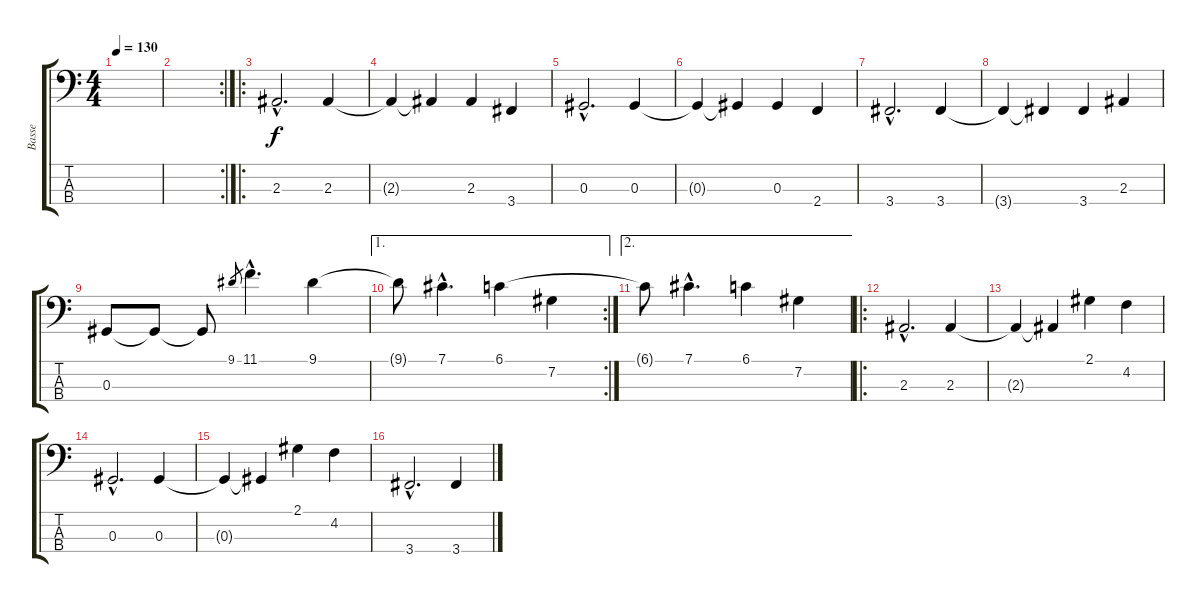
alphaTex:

\track ("Basse" "Basse") {instrument electricbassfinger}
\staff {score tabs}
\tuning (Gb2 Db2 Ab1 Eb1) {hide}
\ts (4 4)
\tempo 130
\clef f4
\ks c
|
\rc 2
|
\ro
2.3{hac}.2{d} 2.3.4 |
2.3{t}.4 2.3{t}.4 2.3.4 3.4.4 |
0.3{hac}.2{d} 0.3.4 |
0.3{t}.4 0.3{t}.4 0.3.4 2.4.4 |
3.4{hac}.2{d} 3.4.4 |
3.4{t}.4 3.4{t}.4 3.4.4 2.3.4 |
0.3.8 0.3{t}.8 0.3{t}.8 9.1.8{gr} 11.1{hac}.4{d} 9.1.4 |
\ae 1
\rc 2
9.1{t}.8 7.1{hac}.4{d} 6.1.4 7.2.4 |
\ae 2
6.1{t}.8 7.1{hac}.4{d} 6.1.4 7.2.4 |
\ro
2.3{hac}.2{d} 2.3.4 |
2.3{t}.4 2.3{t}.4 2.1.4 4.2.4 |
0.3{hac}.2{d} 0.3.4 |
0.3{t}.4 0.3{t}.4 2.1.4 4.2.4 |
3.4{hac}.2{d} 3.4.4
